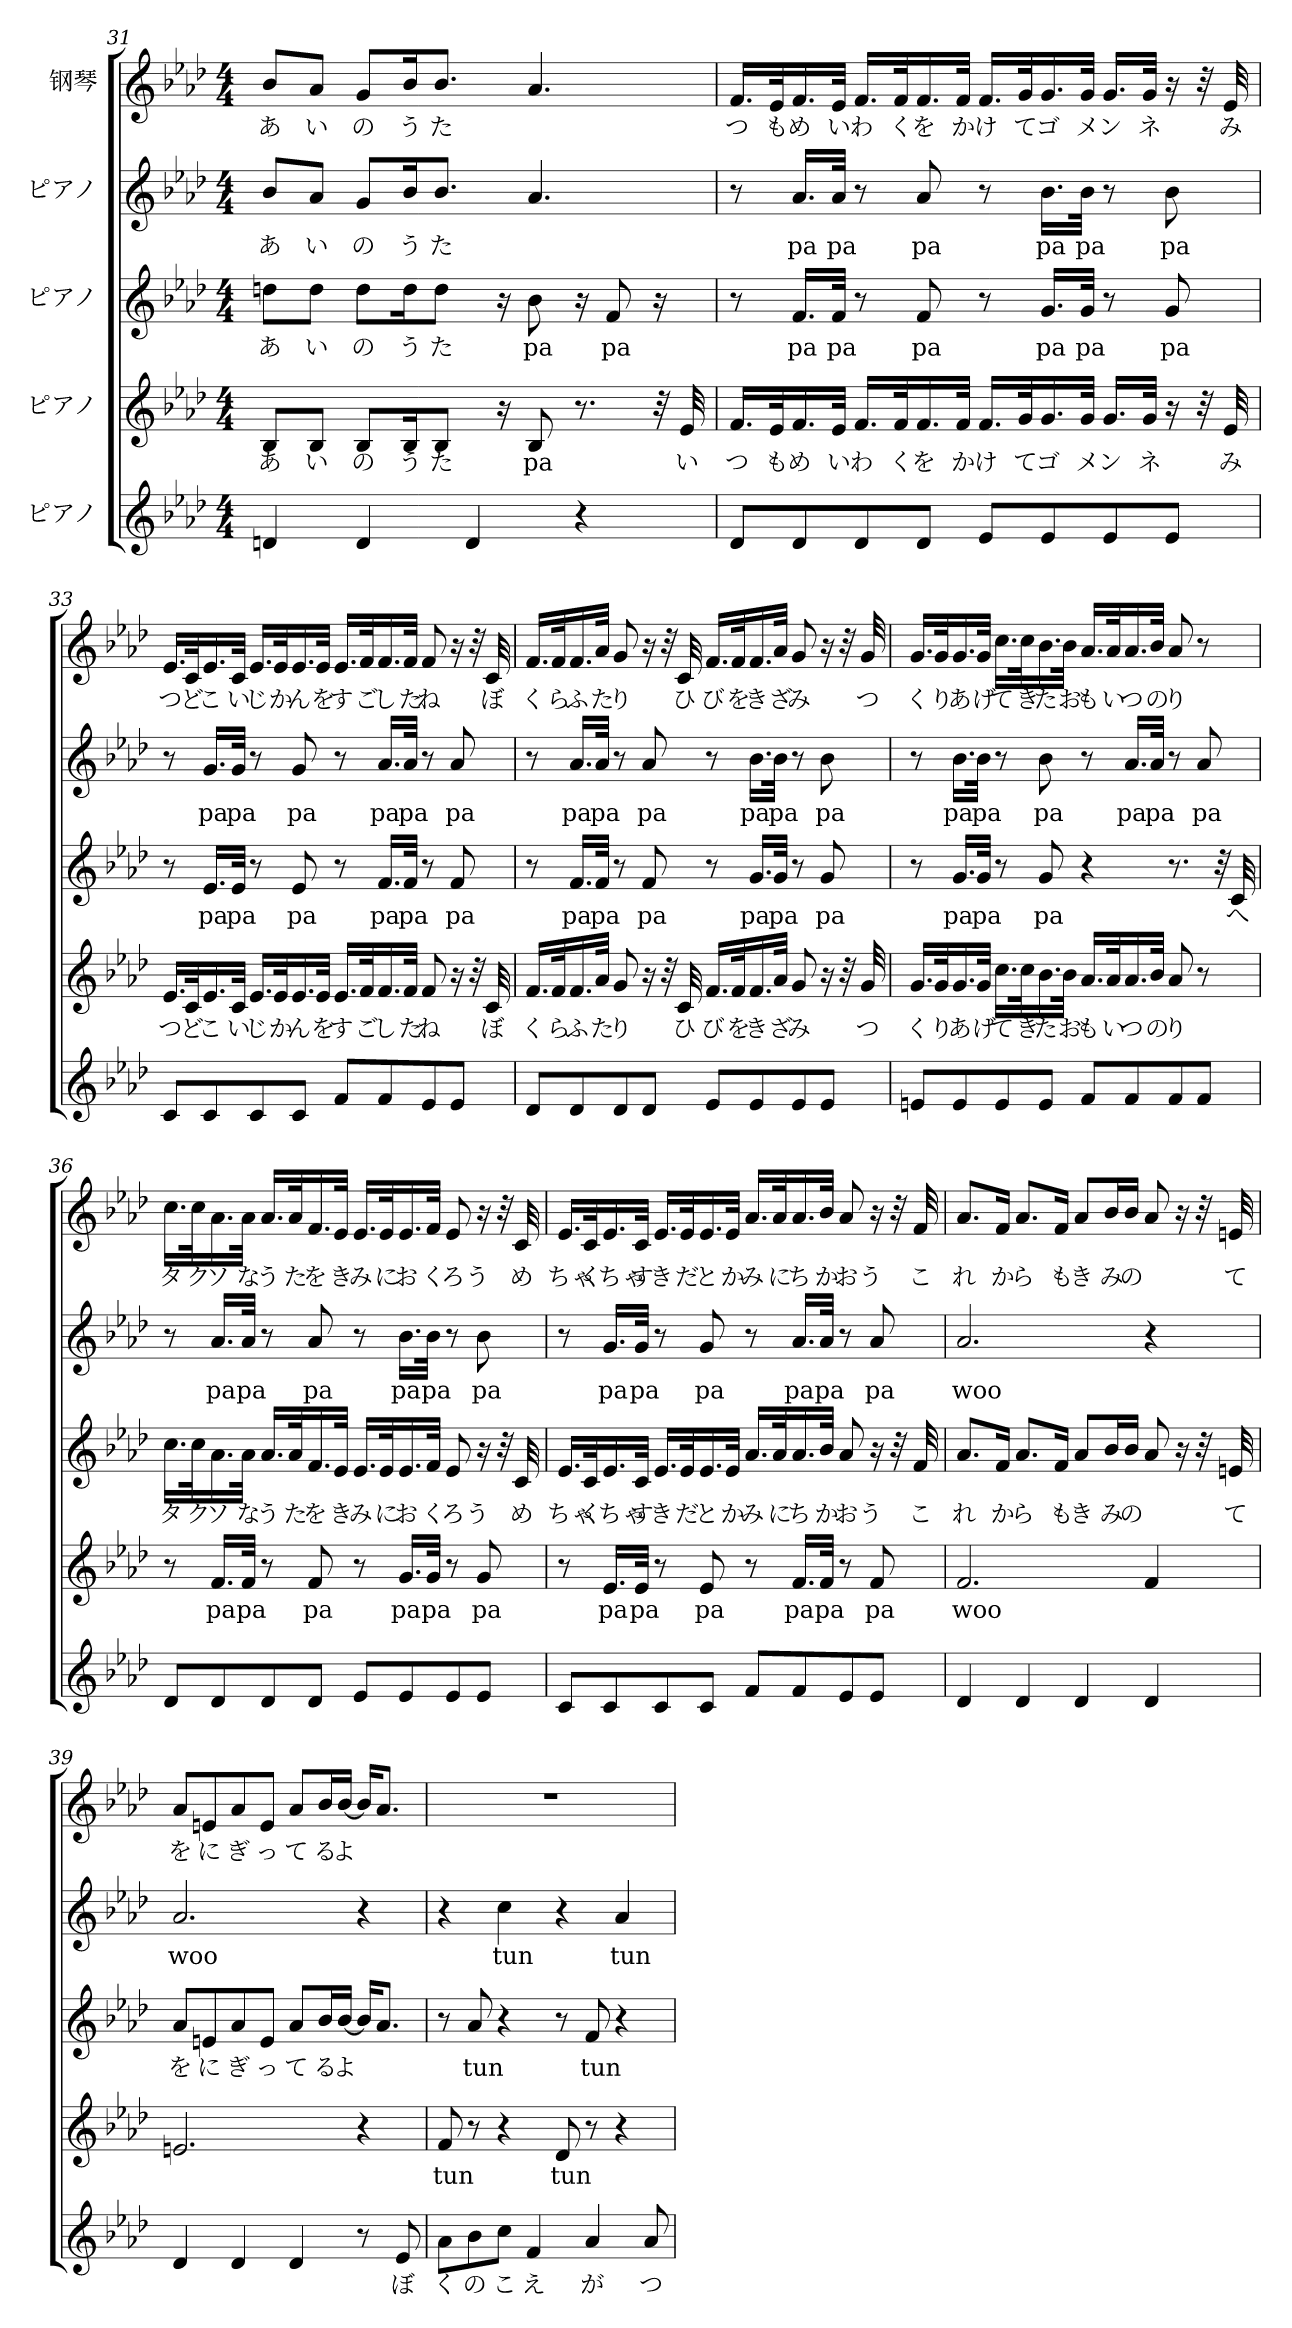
**kern	**text	**kern	**text	**kern	**text	**kern	**text	**kern	**text
*part5	*part5	*part4	*part4	*part3	*part3	*part2	*part2	*part1	*part1
*staff5	*staff5	*staff4	*staff4	*staff3	*staff3	*staff2	*staff2	*staff1	*staff1
*I"ピアノ	*	*I"ピアノ	*	*I"ピアノ	*	*I"ピアノ	*	*I"钢琴	*
*clefG2	*	*clefG2	*	*clefG2	*	*clefG2	*	*clefG2	*
*k[b-e-a-d-]	*	*k[b-e-a-d-]	*	*k[b-e-a-d-]	*	*k[b-e-a-d-]	*	*k[b-e-a-d-]	*
*M4/4	*	*M4/4	*	*M4/4	*	*M4/4	*	*M4/4	*
=31	=31	=31	=31	=31	=31	=31	=31	=31	=31
4dn	.	8B-L	あ	8ddnL	あ	8b-L	あ	8b-L	あ
.	.	8B-J	い	8ddJ	い	8a-J	い	8a-J	い
4d	.	8B-L	の	8ddL	の	8gL	の	8gL	の
.	.	16B-K	う	16ddK	う	16b-K	う	16b-K	う
.	.	8B-J	た	8ddJ	た	8.b-J	た	8.b-J	た
4d	.	.	.	.	.	.	.	.	.
.	.	16r	.	16r	.	.	.	.	.
.	.	8B-	pa	8b-	pa	4.a-	.	4.a-	.
4r	.	8.r	.	16r	.	.	.	.	.
.	.	.	.	8f	pa	.	.	.	.
.	.	32r	.	16r	.	.	.	.	.
.	.	32e-	い	.	.	.	.	.	.
=32	=32	=32	=32	=32	=32	=32	=32	=32	=32
8d-L	.	16.fLL	つ	8r	.	8r	.	16.fLL	つ
.	.	32e-K	も	.	.	.	.	32e-K	も
8d-	.	16.f	め	16.fLL	pa	16.a-LL	pa	16.f	め
.	.	32e-JJk	い	32fJJk	pa	32a-JJk	pa	32e-JJk	い
8d-	.	16.fLL	わ	8r	.	8r	.	16.fLL	わ
.	.	32fK	く	.	.	.	.	32fK	く
8d-J	.	16.f	を	8f	pa	8a-	pa	16.f	を
.	.	32fJJk	か	.	.	.	.	32fJJk	か
8e-L	.	16.fLL	け	8r	.	8r	.	16.fLL	け
.	.	32gK	て	.	.	.	.	32gK	て
8e-	.	16.g	ゴ	16.gLL	pa	16.b-LL	pa	16.g	ゴ
.	.	32gJJk	メ	32gJJk	pa	32b-JJk	pa	32gJJk	メ
8e-	.	16.gLL	ン	8r	.	8r	.	16.gLL	ン
.	.	32gJJk	ネ	.	.	.	.	32gJJk	ネ
8e-J	.	16r	.	8g	pa	8b-	pa	16r	.
.	.	32r	.	.	.	.	.	32r	.
.	.	32e-	み	.	.	.	.	32e-	み
=33	=33	=33	=33	=33	=33	=33	=33	=33	=33
8cL	.	16.e-LL	つ	8r	.	8r	.	16.e-LL	つ
.	.	32cK	ど	.	.	.	.	32cK	ど
8c	.	16.e-	こ	16.e-LL	pa	16.gLL	pa	16.e-	こ
.	.	32cJJk	い	32e-JJk	pa	32gJJk	pa	32cJJk	い
8c	.	16.e-LL	じ	8r	.	8r	.	16.e-LL	じ
.	.	32e-K	か	.	.	.	.	32e-K	か
8cJ	.	16.e-	ん	8e-	pa	8g	pa	16.e-	ん
.	.	32e-JJk	を	.	.	.	.	32e-JJk	を
8fL	.	16.e-LL	す	8r	.	8r	.	16.e-LL	す
.	.	32fK	ご	.	.	.	.	32fK	ご
8f	.	16.f	し	16.fLL	pa	16.a-LL	pa	16.f	し
.	.	32fJJk	た	32fJJk	pa	32a-JJk	pa	32fJJk	た
8e-	.	8f	ね	8r	.	8r	.	8f	ね
8e-J	.	16r	.	8f	pa	8a-	pa	16r	.
.	.	32r	.	.	.	.	.	32r	.
.	.	32c	ぼ	.	.	.	.	32c	ぼ
=34	=34	=34	=34	=34	=34	=34	=34	=34	=34
8d-L	.	16.fLL	く	8r	.	8r	.	16.fLL	く
.	.	32fK	ら	.	.	.	.	32fK	ら
8d-	.	16.f	ふ	16.fLL	pa	16.a-LL	pa	16.f	ふ
.	.	32a-JJk	た	32fJJk	pa	32a-JJk	pa	32a-JJk	た
8d-	.	8g	り	8r	.	8r	.	8g	り
8d-J	.	16r	.	8f	pa	8a-	pa	16r	.
.	.	32r	.	.	.	.	.	32r	.
.	.	32c	ひ	.	.	.	.	32c	ひ
8e-L	.	16.fLL	び	8r	.	8r	.	16.fLL	び
.	.	32fK	を	.	.	.	.	32fK	を
8e-	.	16.f	き	16.gLL	pa	16.b-LL	pa	16.f	き
.	.	32a-JJk	ざ	32gJJk	pa	32b-JJk	pa	32a-JJk	ざ
8e-	.	8g	み	8r	.	8r	.	8g	み
8e-J	.	16r	.	8g	pa	8b-	pa	16r	.
.	.	32r	.	.	.	.	.	32r	.
.	.	32g	つ	.	.	.	.	32g	つ
=35	=35	=35	=35	=35	=35	=35	=35	=35	=35
8enL	.	16.gLL	く	8r	.	8r	.	16.gLL	く
.	.	32gK	り	.	.	.	.	32gK	り
8e	.	16.g	あ	16.gLL	pa	16.b-LL	pa	16.g	あ
.	.	32gJJk	げ	32gJJk	pa	32b-JJk	pa	32gJJk	げ
8e	.	16.ccLL	て	8r	.	8r	.	16.ccLL	て
.	.	32ccK	き	.	.	.	.	32ccK	き
8eJ	.	16.b-	た	8g	pa	8b-	pa	16.b-	た
.	.	32b-JJk	お	.	.	.	.	32b-JJk	お
8fL	.	16.a-LL	も	4r	.	8r	.	16.a-LL	も
.	.	32a-K	い	.	.	.	.	32a-K	い
8f	.	16.a-	つ	.	.	16.a-LL	pa	16.a-	つ
.	.	32b-JJk	の	.	.	32a-JJk	pa	32b-JJk	の
8f	.	8a-	り	8.r	.	8r	.	8a-	り
8fJ	.	8r	.	.	.	8a-	pa	8r	.
.	.	.	.	32r	.	.	.	.	.
.	.	.	.	32c	へ	.	.	.	.
=36	=36	=36	=36	=36	=36	=36	=36	=36	=36
8d-L	.	8r	.	16.ccLL	タ	8r	.	16.ccLL	タ
.	.	.	.	32ccK	ク	.	.	32ccK	ク
8d-	.	16.fLL	pa	16.a-	ソ	16.a-LL	pa	16.a-	ソ
.	.	32fJJk	pa	32a-JJk	な	32a-JJk	pa	32a-JJk	な
8d-	.	8r	.	16.a-LL	う	8r	.	16.a-LL	う
.	.	.	.	32a-K	た	.	.	32a-K	た
8d-J	.	8f	pa	16.f	を	8a-	pa	16.f	を
.	.	.	.	32e-JJk	き	.	.	32e-JJk	き
8e-L	.	8r	.	16.e-LL	み	8r	.	16.e-LL	み
.	.	.	.	32e-K	に	.	.	32e-K	に
8e-	.	16.gLL	pa	16.e-	お	16.b-LL	pa	16.e-	お
.	.	32gJJk	pa	32fJJk	く	32b-JJk	pa	32fJJk	く
8e-	.	8r	.	8e-	ろう	8r	.	8e-	ろう
8e-J	.	8g	pa	16r	.	8b-	pa	16r	.
.	.	.	.	32r	.	.	.	32r	.
.	.	.	.	32c	め	.	.	32c	め
=37	=37	=37	=37	=37	=37	=37	=37	=37	=37
8cL	.	8r	.	16.e-LL	ちゃ	8r	.	16.e-LL	ちゃ
.	.	.	.	32cK	く	.	.	32cK	く
8c	.	16.e-LL	pa	16.e-	ちゃ	16.gLL	pa	16.e-	ちゃ
.	.	32e-JJk	pa	32cJJk	す	32gJJk	pa	32cJJk	す
8c	.	8r	.	16.e-LL	き	8r	.	16.e-LL	き
.	.	.	.	32e-K	だ	.	.	32e-K	だ
8cJ	.	8e-	pa	16.e-	と	8g	pa	16.e-	と
.	.	.	.	32e-JJk	か	.	.	32e-JJk	か
8fL	.	8r	.	16.a-LL	み	8r	.	16.a-LL	み
.	.	.	.	32a-K	に	.	.	32a-K	に
8f	.	16.fLL	pa	16.a-	ち	16.a-LL	pa	16.a-	ち
.	.	32fJJk	pa	32b-JJk	か	32a-JJk	pa	32b-JJk	か
8e-	.	8r	.	8a-	おう	8r	.	8a-	おう
8e-J	.	8f	pa	16r	.	8a-	pa	16r	.
.	.	.	.	32r	.	.	.	32r	.
.	.	.	.	32f	こ	.	.	32f	こ
=38	=38	=38	=38	=38	=38	=38	=38	=38	=38
4d-	.	2.f	woo	8.a-L	れ	2.a-	woo	8.a-L	れ
.	.	.	.	16fJk	か	.	.	16fJk	か
4d-	.	.	.	8.a-L	ら	.	.	8.a-L	ら
.	.	.	.	16fJk	も	.	.	16fJk	も
4d-	.	.	.	8a-L	き	.	.	8a-L	き
.	.	.	.	16b-L	み	.	.	16b-L	み
.	.	.	.	16b-JJ	の	.	.	16b-JJ	の
4d-	.	4f	.	8a-	.	4r	.	8a-	.
.	.	.	.	16r	.	.	.	16r	.
.	.	.	.	32r	.	.	.	32r	.
.	.	.	.	32en	て	.	.	32en	て
=39	=39	=39	=39	=39	=39	=39	=39	=39	=39
4d-	.	2.en	.	8a-L	を	2.a-	woo	8a-L	を
.	.	.	.	8en	に	.	.	8en	に
4d-	.	.	.	8a-	ぎ	.	.	8a-	ぎ
.	.	.	.	8eJ	っ	.	.	8eJ	っ
4d-	.	.	.	8a-L	て	.	.	8a-L	て
.	.	.	.	16b-L	る	.	.	16b-L	る
.	.	.	.	[16b-JJ	よ	.	.	[16b-JJ	よ
8r	.	4r	.	16b-KL]	.	4r	.	16b-KL]	.
.	.	.	.	8.a-J	.	.	.	8.a-J	.
8e-	ぼ	.	.	.	.	.	.	.	.
=40	=40	=40	=40	=40	=40	=40	=40	=40	=40
8a-L	く	8f	tun	8r	.	4r	.	1r	.
8b-	の	8r	.	8a-	tun	.	.	.	.
8ccJ	こ	4r	.	4r	.	4cc	tun	.	.
4f	え	.	.	.	.	.	.	.	.
.	.	8d-	tun	8r	.	4r	.	.	.
4a-	が	8r	.	8f	tun	.	.	.	.
.	.	4r	.	4r	.	4a-	tun	.	.
8a-	つ	.	.	.	.	.	.	.	.
=	=	=	=	=	=	=	=	=	=
*-	*-	*-	*-	*-	*-	*-	*-	*-	*-
